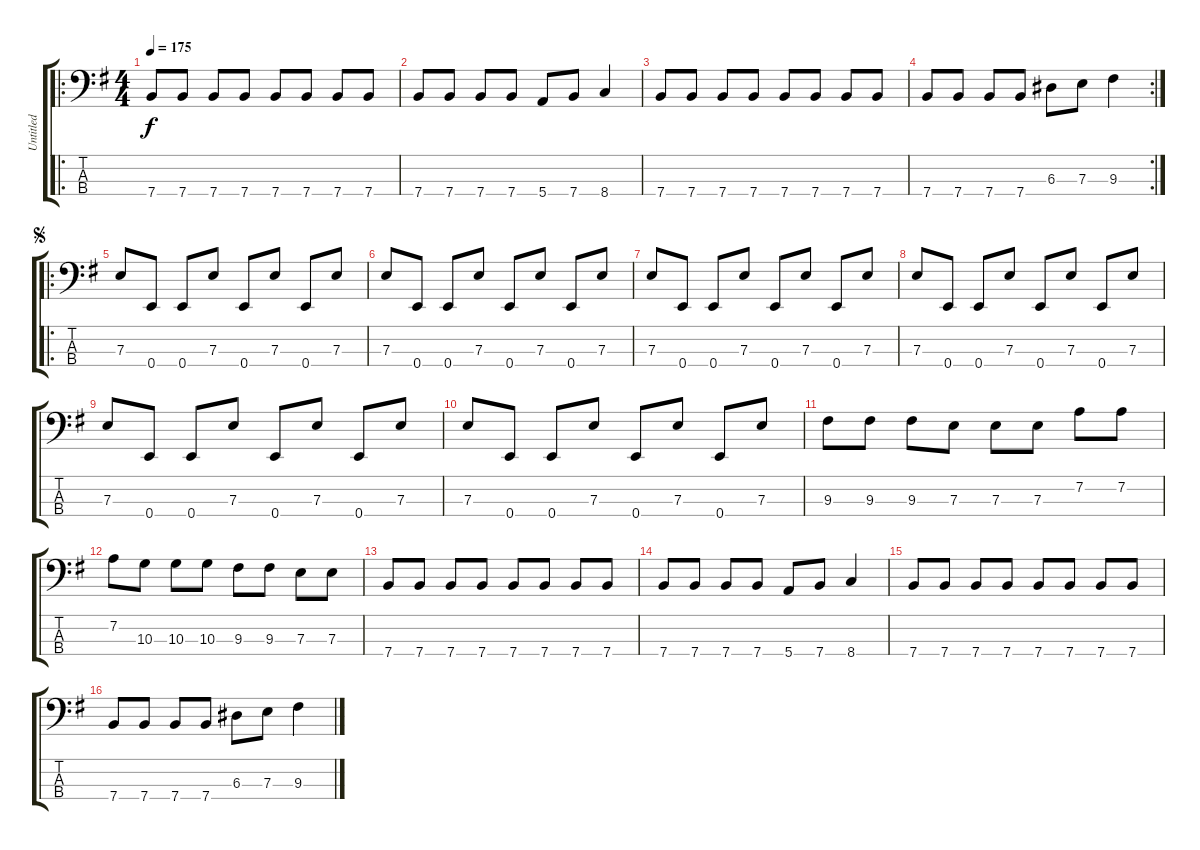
\track ("Untitled" "Untitled") {instrument electricbassfinger}
\staff {score tabs}
\tuning (G2 D2 A1 E1) {hide}
\ro
\ts (4 4)
\tempo 175
\clef f4
\ks g
7.4.8{dy f} 7.4.8 7.4.8 7.4.8 7.4.8 7.4.8 7.4.8 7.4.8 |
7.4.8 7.4.8 7.4.8 7.4.8 5.4.8 7.4.8 8.4.4 |
7.4.8 7.4.8 7.4.8 7.4.8 7.4.8 7.4.8 7.4.8 7.4.8 |
\rc 2
7.4.8 7.4.8 7.4.8 7.4.8 6.3.8 7.3.8 9.3.4 |
\ro
\jump segno
7.3.8 0.4.8 0.4.8 7.3.8 0.4.8 7.3.8 0.4.8 7.3.8 |
7.3.8 0.4.8 0.4.8 7.3.8 0.4.8 7.3.8 0.4.8 7.3.8 |
7.3.8 0.4.8 0.4.8 7.3.8 0.4.8 7.3.8 0.4.8 7.3.8 |
7.3.8 0.4.8 0.4.8 7.3.8 0.4.8 7.3.8 0.4.8 7.3.8 |
7.3.8 0.4.8 0.4.8 7.3.8 0.4.8 7.3.8 0.4.8 7.3.8 |
7.3.8 0.4.8 0.4.8 7.3.8 0.4.8 7.3.8 0.4.8 7.3.8 |
9.3.8 9.3.8 9.3.8 7.3.8 7.3.8 7.3.8 7.2.8 7.2.8 |
7.2.8 10.3.8 10.3.8 10.3.8 9.3.8 9.3.8 7.3.8 7.3.8 |
7.4.8 7.4.8 7.4.8 7.4.8 7.4.8 7.4.8 7.4.8 7.4.8 |
7.4.8 7.4.8 7.4.8 7.4.8 5.4.8 7.4.8 8.4.4 |
7.4.8 7.4.8 7.4.8 7.4.8 7.4.8 7.4.8 7.4.8 7.4.8 |
7.4.8 7.4.8 7.4.8 7.4.8 6.3.8 7.3.8 9.3.4
